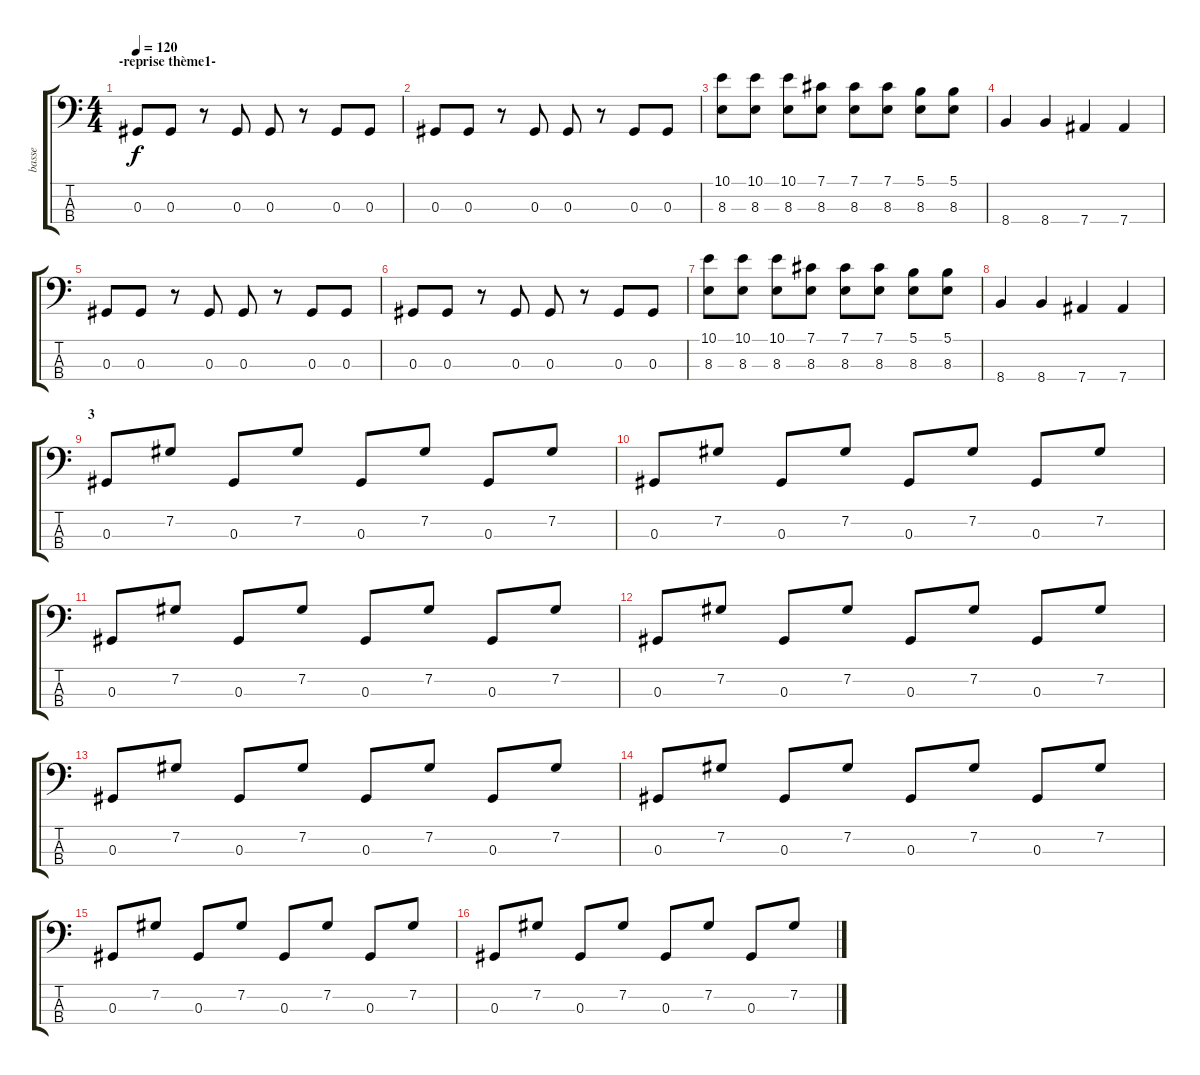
\track ("basse" "basse") {instrument acousticguitarsteel}
\staff {score tabs}
\tuning (Gb2 Db2 Ab1 Eb1) {hide}
\ts (4 4)
\section ("" "-reprise thème1-")
\tempo 120
\clef f4
\ks c
0.3.8{dy f} 0.3.8 r.8 0.3.8 0.3.8 r.8 0.3.8 0.3.8 |
0.3.8 0.3.8 r.8 0.3.8 0.3.8 r.8 0.3.8 0.3.8 |
(10.1 8.3).8 (10.1 8.3).8 (10.1 8.3).8 (7.1 8.3).8 (7.1 8.3).8 (7.1 8.3).8 (5.1 8.3).8 (5.1 8.3).8 |
8.4.4 8.4.4 7.4.4 7.4.4 |
0.3.8 0.3.8 r.8 0.3.8 0.3.8 r.8 0.3.8 0.3.8 |
0.3.8 0.3.8 r.8 0.3.8 0.3.8 r.8 0.3.8 0.3.8 |
(10.1 8.3).8 (10.1 8.3).8 (10.1 8.3).8 (7.1 8.3).8 (7.1 8.3).8 (7.1 8.3).8 (5.1 8.3).8 (5.1 8.3).8 |
8.4.4 8.4.4 7.4.4 7.4.4 |
\section ("" "3")
0.3.8 7.2.8 0.3.8 7.2.8 0.3.8 7.2.8 0.3.8 7.2.8 |
0.3.8 7.2.8 0.3.8 7.2.8 0.3.8 7.2.8 0.3.8 7.2.8 |
0.3.8 7.2.8 0.3.8 7.2.8 0.3.8 7.2.8 0.3.8 7.2.8 |
0.3.8 7.2.8 0.3.8 7.2.8 0.3.8 7.2.8 0.3.8 7.2.8 |
0.3.8 7.2.8 0.3.8 7.2.8 0.3.8 7.2.8 0.3.8 7.2.8 |
0.3.8 7.2.8 0.3.8 7.2.8 0.3.8 7.2.8 0.3.8 7.2.8 |
0.3.8 7.2.8 0.3.8 7.2.8 0.3.8 7.2.8 0.3.8 7.2.8 |
0.3.8 7.2.8 0.3.8 7.2.8 0.3.8 7.2.8 0.3.8 7.2.8
